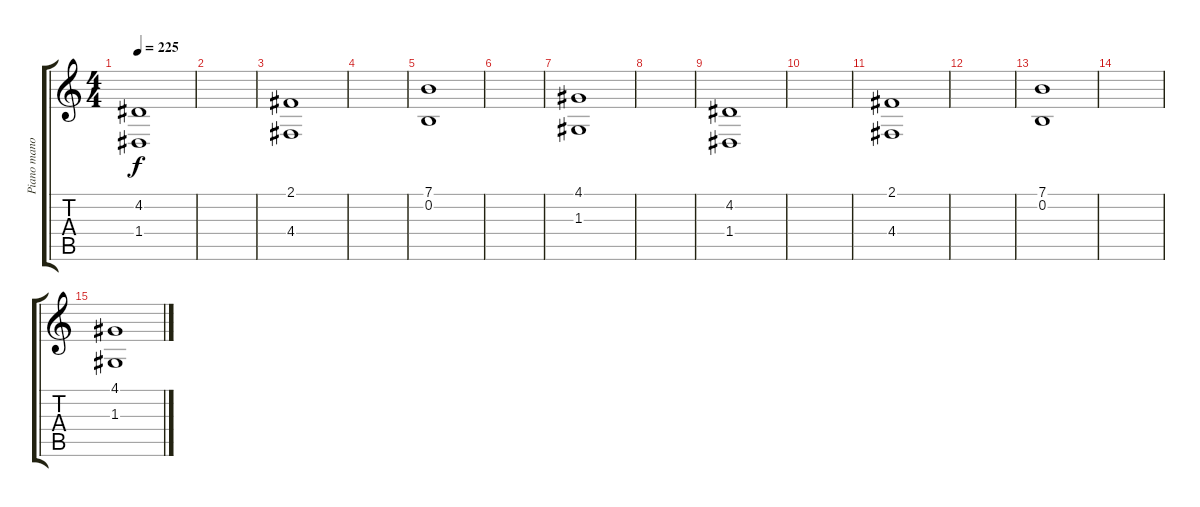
\track ("Piano mano izquierda" "Piano mano") {instrument acousticgrandpiano}
\staff {score tabs}
\tuning (E4 B3 G3 D3 A2 E2) {hide}
\ts (4 4)
\tempo 225
\clef g2
\ks c
(4.2 1.4).1{dy f} |
|
(2.1 4.4).1 |
|
(7.1 0.2).1 |
|
(4.1 1.3).1 |
|
(4.2 1.4).1 |
|
(2.1 4.4).1 |
|
(7.1 0.2).1 |
|
(4.1 1.3).1
